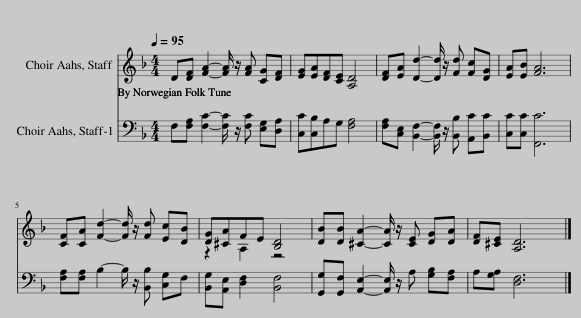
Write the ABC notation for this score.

X:1
%%score ( 1 2 ) 3
L:1/8
Q:1/4=95
M:4/4
I:linebreak $
K:F
V:1 treble
V:2 treble
V:3 bass
V:1
 D[DF] [FA]2- [FA]/ z/ [FA] [CG][DF] | [EG][EA][DF][CE] [A,D]4 | [DF][EA] [Dd]2- [Dd]/ z/ [Fd] [Fc][DG] | [EA][EB] [FA]6 |$ [CF][CA] [Fd]2- [Fd]/ z/ [Fd] [Ec][DB] | %5
 [DG][^CA]FE [B,D]4 | [DB][DB] [^CA]2- [CA]/ z/ [CE] [DG][DA] | [DF][^CE] [A,D]6 |] %8
V:2
 x8 | x8 | x8 | x8 |$ x8 | %5
 z2 A,2 z4 | x8 | x8 |] %8
V:3
 F,[F,A,] [F,C]2- [F,C]/ z/ [F,C] [E,G,][D,A,] | [C,C][C,B,]A,G, [F,A,]4 | [F,A,][C,E,] [B,,F,]2- [B,,F,]/ z/ [B,,B,] [A,,C][B,,C] | [C,C][C,C] [F,,C]6 |$ [F,A,][F,A,] B,2- B,/ z/ [B,,B,] [C,G,]F, | %5
 [B,,G,][A,,E,] [D,F,]2 [B,,F,]4 | [G,,G,][G,,F,] [A,,E,]2- [A,,E,]/ z/ A, [G,B,][F,A,] | A,[G,A,] [D,F,]6 |] %8
